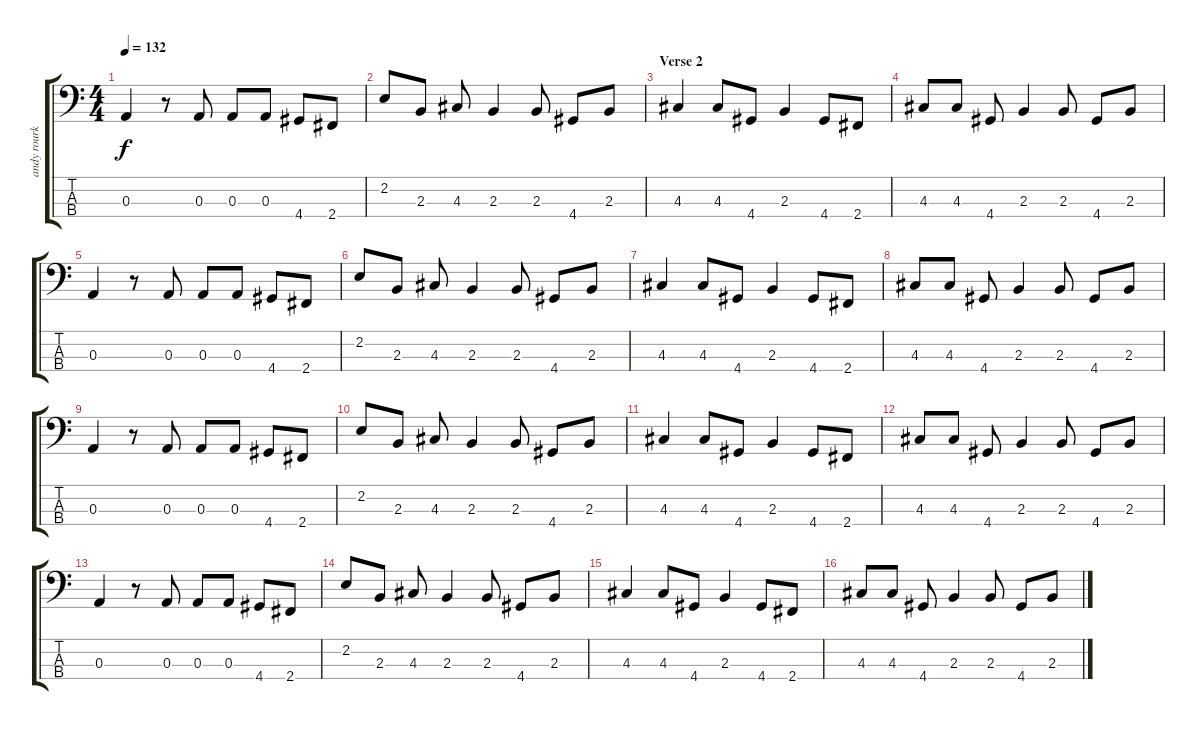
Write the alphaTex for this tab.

\track ("andy rourke" "andy rourk") {instrument electricbasspick}
\staff {score tabs}
\tuning (G2 D2 A1 E1) {hide}
\ts (4 4)
\tempo 132
\clef f4
\ks c
0.3.4{dy f} r.8 0.3.8 0.3.8 0.3.8 4.4.8 2.4.8 |
2.2.8 2.3.8 4.3.8 2.3.4 2.3.8 4.4.8 2.3.8 |
\section ("" "Verse 2")
4.3.4 4.3.8 4.4.8 2.3.4 4.4.8 2.4.8 |
4.3.8 4.3.8 4.4.8 2.3.4 2.3.8 4.4.8 2.3.8 |
0.3.4 r.8 0.3.8 0.3.8 0.3.8 4.4.8 2.4.8 |
2.2.8 2.3.8 4.3.8 2.3.4 2.3.8 4.4.8 2.3.8 |
4.3.4 4.3.8 4.4.8 2.3.4 4.4.8 2.4.8 |
4.3.8 4.3.8 4.4.8 2.3.4 2.3.8 4.4.8 2.3.8 |
0.3.4 r.8 0.3.8 0.3.8 0.3.8 4.4.8 2.4.8 |
2.2.8 2.3.8 4.3.8 2.3.4 2.3.8 4.4.8 2.3.8 |
4.3.4 4.3.8 4.4.8 2.3.4 4.4.8 2.4.8 |
4.3.8 4.3.8 4.4.8 2.3.4 2.3.8 4.4.8 2.3.8 |
0.3.4 r.8 0.3.8 0.3.8 0.3.8 4.4.8 2.4.8 |
2.2.8 2.3.8 4.3.8 2.3.4 2.3.8 4.4.8 2.3.8 |
4.3.4 4.3.8 4.4.8 2.3.4 4.4.8 2.4.8 |
4.3.8 4.3.8 4.4.8 2.3.4 2.3.8 4.4.8 2.3.8
